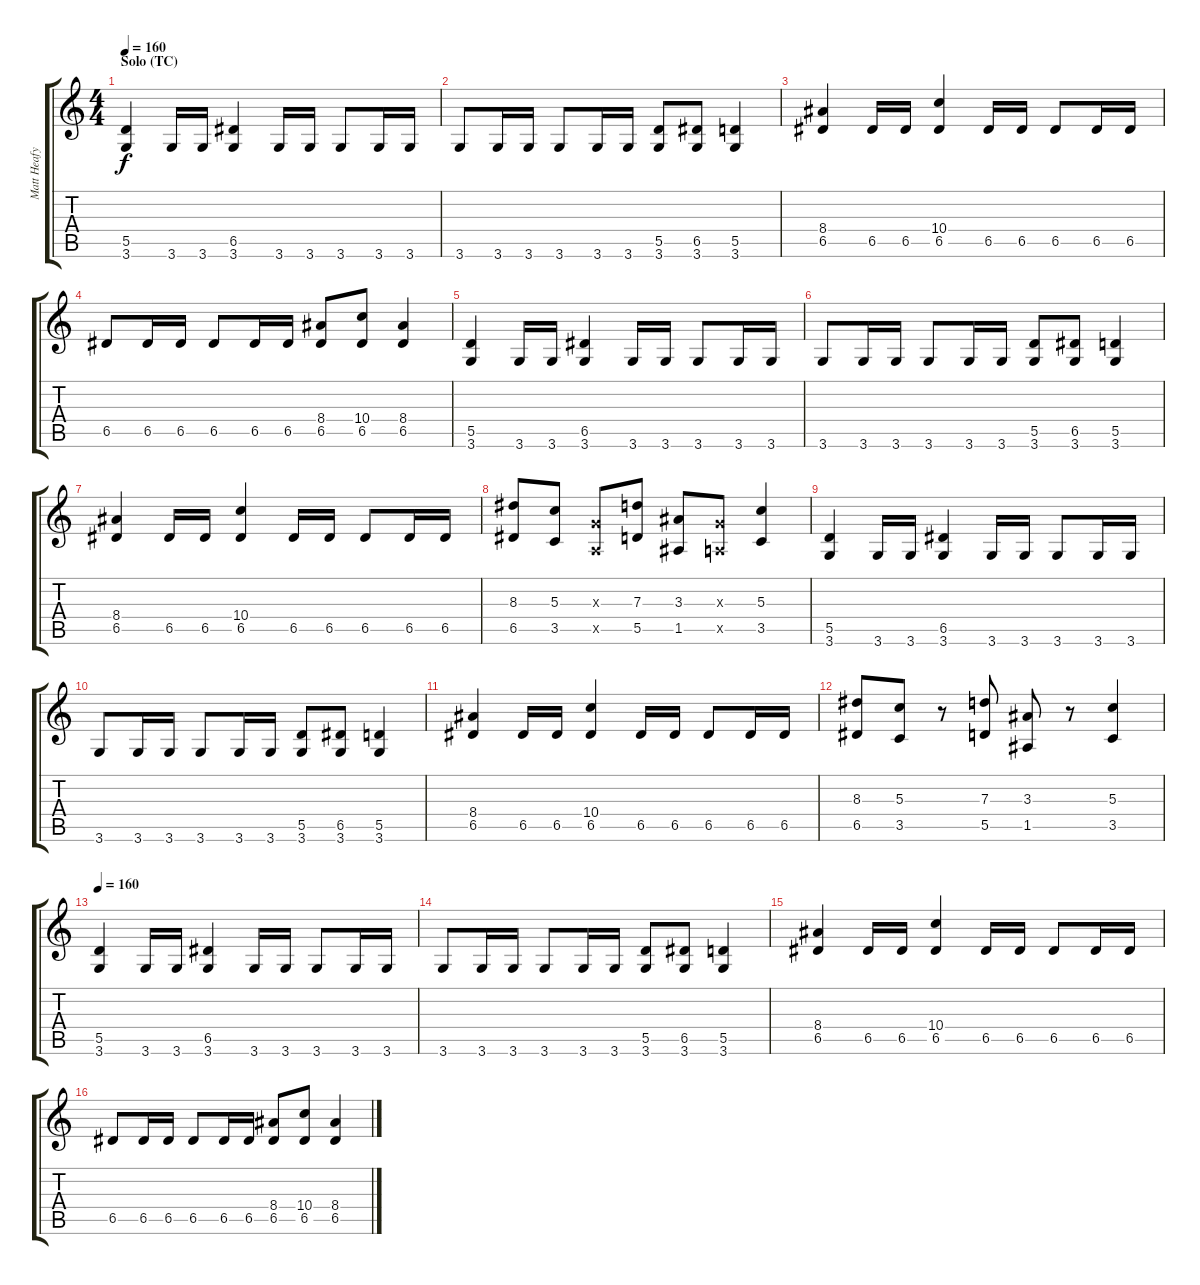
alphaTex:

\track ("Matt Heafy" "Matt Heafy") {instrument overdrivenguitar}
\staff {score tabs}
\tuning (E4 B3 G3 D3 A2 E2) {hide}
\ts (4 4)
\section ("" "Solo (TC)")
\tempo 160
\clef g2
\ks c
(5.5 3.6).4{dy f} 3.6.16 3.6.16 (6.5 3.6).4 3.6.16 3.6.16 3.6.8 3.6.16 3.6.16 |
3.6.8 3.6.16 3.6.16 3.6.8 3.6.16 3.6.16 (5.5 3.6).8 (6.5 3.6).8 (5.5 3.6).4 |
(8.4 6.5).4 6.5.16 6.5.16 (10.4 6.5).4 6.5.16 6.5.16 6.5.8 6.5.16 6.5.16 |
6.5.8 6.5.16 6.5.16 6.5.8 6.5.16 6.5.16 (8.4 6.5).8 (10.4 6.5).8 (8.4 6.5).4 |
(5.5 3.6).4 3.6.16 3.6.16 (6.5 3.6).4 3.6.16 3.6.16 3.6.8 3.6.16 3.6.16 |
3.6.8 3.6.16 3.6.16 3.6.8 3.6.16 3.6.16 (5.5 3.6).8 (6.5 3.6).8 (5.5 3.6).4 |
(8.4 6.5).4 6.5.16 6.5.16 (10.4 6.5).4 6.5.16 6.5.16 6.5.8 6.5.16 6.5.16 |
(8.3 6.5).8 (5.3 3.5).8 (0.3{x} 0.5{x}).8 (7.3 5.5).8 (3.3 1.5).8 (0.3{x} 0.5{x}).8 (5.3 3.5).4 |
(5.5 3.6).4 3.6.16 3.6.16 (6.5 3.6).4 3.6.16 3.6.16 3.6.8 3.6.16 3.6.16 |
3.6.8 3.6.16 3.6.16 3.6.8 3.6.16 3.6.16 (5.5 3.6).8 (6.5 3.6).8 (5.5 3.6).4 |
(8.4 6.5).4 6.5.16 6.5.16 (10.4 6.5).4 6.5.16 6.5.16 6.5.8 6.5.16 6.5.16 |
(8.3 6.5).8 (5.3 3.5).8 r.8 (7.3 5.5).8 (3.3 1.5).8 r.8 (5.3 3.5).4 |
\tempo 160
(5.5 3.6).4 3.6.16 3.6.16 (6.5 3.6).4 3.6.16 3.6.16 3.6.8 3.6.16 3.6.16 |
3.6.8 3.6.16 3.6.16 3.6.8 3.6.16 3.6.16 (5.5 3.6).8 (6.5 3.6).8 (5.5 3.6).4 |
(8.4 6.5).4 6.5.16 6.5.16 (10.4 6.5).4 6.5.16 6.5.16 6.5.8 6.5.16 6.5.16 |
6.5.8 6.5.16 6.5.16 6.5.8 6.5.16 6.5.16 (8.4 6.5).8 (10.4 6.5).8 (8.4 6.5).4
